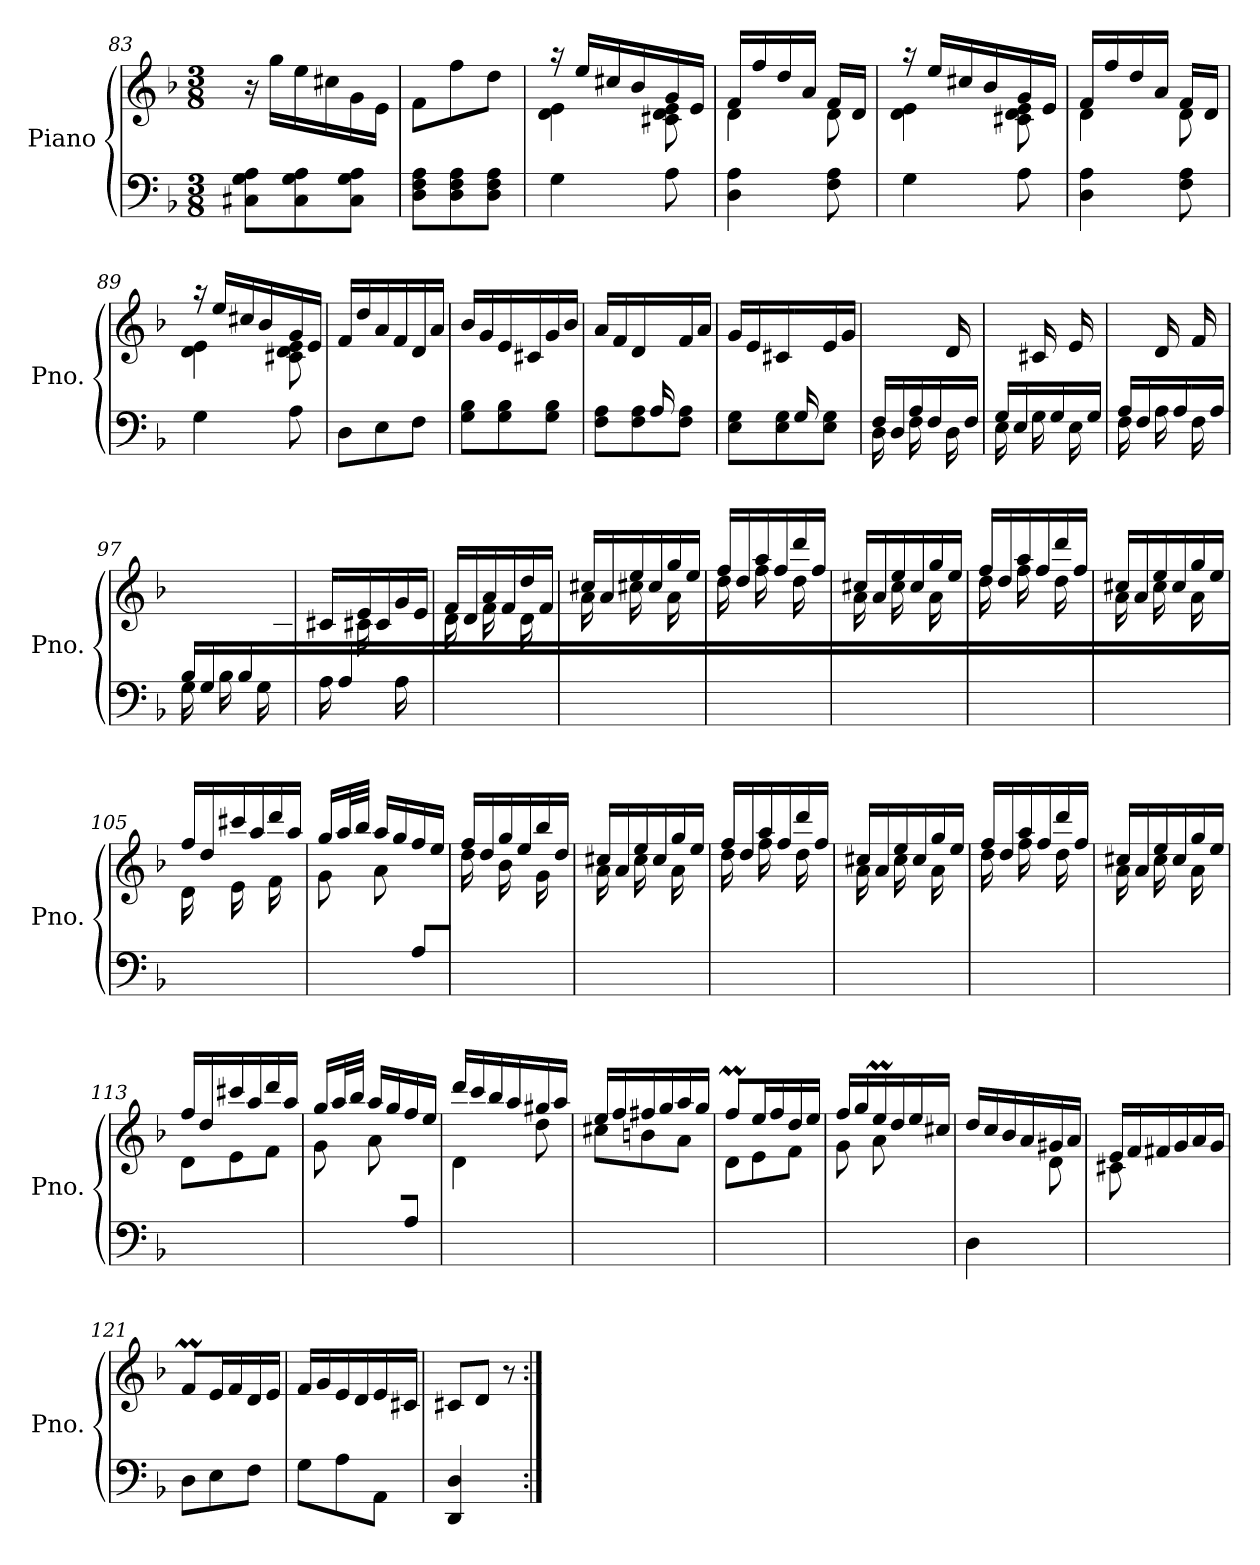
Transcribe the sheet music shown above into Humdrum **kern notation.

**kern	**kern
*part1	*part1
*staff2	*staff1
*I"Piano	*
*I'Pno.	*
*clefF4	*clefG2
*k[b-]	*k[b-]
*M3/8	*M3/8
=83	=83
8C#X\ 8G\ 8A\L	16r
.	16gg\LL
8C#\ 8G\ 8A\	16ee\
.	16cc#X\
8C#\ 8G\ 8A\J	16g\
.	16e\JJ
=84	=84
8D\ 8F\ 8A\L	8f\L
8D\ 8F\ 8A\	8ff\
8D\ 8F\ 8A\J	8dd\J
=85	=85
*	*^
4G\	16r	4d\ 4e\
.	16ee/LL	.
.	16cc#X/	.
.	16b-/	.
8A\	16g/	8c#X\ 8d\ 8e\
.	16e/JJ	.
=86	=86	=86
4D\ 4A\	16f/LL	4d\
.	16ff/	.
.	16dd/	.
.	16a/JJ	.
8F\ 8A\	16f/LL	8d\
.	16d/JJ	.
!!LO:LB:g=z	!!
=87	=87	=87
4G\	16r	4d\ 4e\
.	16ee/LL	.
.	16cc#X/	.
.	16b-/	.
8A\	16g/	8c#X\ 8d\ 8e\
.	16e/JJ	.
=88	=88	=88
4D\ 4A\	16f/LL	4d\
.	16ff/	.
.	16dd/	.
.	16a/JJ	.
8F\ 8A\	16f/LL	8d\
.	16d/JJ	.
=89	=89	=89
4G\	16r	4d\ 4e\
.	16ee/LL	.
.	16cc#X/	.
.	16b-/	.
8A\	16g/	8c#X\ 8d\ 8e\
.	16e/JJ	.
*	*v	*v
=90	=90
8D\L	16f/LL
.	16dd/
8E\	16a/
.	16f/
8F\J	16d/
.	16a/JJ
=91	=91
8G\ 8B-\L	16b-/LL
.	16g/
8G\ 8B-\	16e/
.	16c#X/
8G\ 8B-\J	16g/
.	16b-/JJ
!!LO:LB:g=z
=92	=92
*^	*
8.ryy	8F\ 8A\L	16a/LL
.	.	16f/
.	8F\ 8A\	16d/
16A/	.	16ryy
8ryy	8F\ 8A\J	16f/
.	.	16a/JJ
=93	=93	=93
8.ryy	8E\ 8G\L	16g/LL
.	.	16e/
.	8E\ 8G\	16c#X/
16G/	.	16ryy
8ryy	8E\ 8G\J	16e/
.	.	16g/JJ
=94	=94	=94
16F/LL	16D\	4ryy
16D/	16ryy	.
16A/	16F\	.
16F/	16ryy	.
16ryy	16D\	16d/
16F/JJ	16ryy	16ryy
=95	=95	=95
16G/LL	16E\	8ryy
16E/	16ryy	.
16ryy	16G\	16c#X/
16G/	16ryy	16ryy
16ryy	16E\	16e/
16G/JJ	16ryy	16ryy
=96	=96	=96
16A/LL	16F\	8ryy
16F/	16ryy	.
16ryy	16A\	16d/
16A/	16ryy	16ryy
16ryy	16F\	16f/
16A/JJ	16ryy	16ryy
=97	=97	=97
16B-/LL	16G\	8ryy
16G/	16ryy	.
16ryy	16B-\	16e/
16B-/	16ryy	16ryy
8ryy	16G\	16g/
.	16ryy	16B-/JJ
!!LO:PB:g=z
=98	=98	=98
*	*	*^
16ryy	16A\	16c#X/LL	8ryy
16A/	16ryy	16ryy	.
4ryy	16ryy	16e/	16c#X\
.	16ryy	16c#/	8.ryy
.	16A\	16g/	.
.	16ryy	16e/JJ	.
*v	*v	*	*
=99	=99	=99
16ryy	16f/LL	16d\
16ryy	16d/	16ryy
16ryy	16a/	16f\
16ryy	16f/	16ryy
16ryy	16dd/	16d\
16ryy	16f/JJ	16ryy
=100	=100	=100
16ryy	16cc#X/LL	16a\
16ryy	16a/	16ryy
16ryy	16ee/	16cc#X\
16ryy	16cc#/	16ryy
16ryy	16gg/	16a\
16ryy	16ee/JJ	16ryy
=101	=101	=101
16ryy	16ff/LL	16dd\
16ryy	16dd/	16ryy
16ryy	16aa/	16ff\
16ryy	16ff/	16ryy
16ryy	16ddd/	16dd\
16ryy	16ff/JJ	16ryy
=102	=102	=102
4.ryy	16cc#X/LL	16a\
.	16a/	16ryy
.	16ee/	16cc#\
.	16cc#/	16ryy
.	16gg/	16a\
.	16ee/JJ	16ryy
=103	=103	=103
4.ryy	16ff/LL	16dd\
.	16dd/	16ryy
.	16aa/	16ff\
.	16ff/	16ryy
.	16ddd/	16dd\
.	16ff/JJ	16ryy
!!LO:LB:g=z	!!
=104	=104	=104
4.ryy	16cc#X/LL	16a\
.	16a/	16ryy
.	16ee/	16cc#\
.	16cc#/	16ryy
.	16gg/	16a\
.	16ee/JJ	16ryy
=105	=105	=105
4.ryy	16ff/LL	16d\
.	16dd/	16ryy
.	16ccc#X/	16e\
.	16aa/	16ryy
.	16ddd/	16f\
.	16aa/JJ	16ryy
=106	=106	=106
*^	*	*
4ryy	4.ryy	16gg/LL	8g\L
.	.	32aa/L	.
.	.	32bb-/JJJ	.
.	.	16aa/LL	8a\
.	.	16gg/	.
8A/J	.	16ff/	8ryy
.	.	16ee/JJ	.
*v	*v	*	*
=107	=107	=107
4.ryy	16ff/LL	16dd\
.	16dd/	16ryy
.	16gg/	16b-\
.	16ee/	16ryy
.	16bb-/	16g\
.	16dd/JJ	16ryy
=108	=108	=108
4.ryy	16cc#X/LL	16a\
.	16a/	16ryy
.	16ee/	16cc#\
.	16cc#/	16ryy
.	16gg/	16a\
.	16ee/JJ	16ryy
!!LO:LB:g=z	!!
=109	=109	=109
4.ryy	16ff/LL	16dd\
.	16dd/	16ryy
.	16aa/	16ff\
.	16ff/	16ryy
.	16ddd/	16dd\
.	16ff/JJ	16ryy
=110	=110	=110
4.ryy	16cc#X/LL	16a\
.	16a/	16ryy
.	16ee/	16cc#\
.	16cc#/	16ryy
.	16gg/	16a\
.	16ee/JJ	16ryy
=111	=111	=111
4.ryy	16ff/LL	16dd\
.	16dd/	16ryy
.	16aa/	16ff\
.	16ff/	16ryy
.	16ddd/	16dd\
.	16ff/JJ	16ryy
=112	=112	=112
4.ryy	16cc#X/LL	16a\
.	16a/	16ryy
.	16ee/	16cc#\
.	16cc#/	16ryy
.	16gg/	16a\
.	16ee/JJ	16ryy
=113	=113	=113
4.ryy	16ff/LL	8d\L
.	16dd/	.
.	16ccc#X/	8e\
.	16aa/	.
.	16ddd/	8f\J
.	16aa/JJ	.
!!LO:LB:g=z	!!
=114	=114	=114
*^	*	*
4ryy	4.ryy	16gg/LL	8g\L
.	.	32aa/L	.
.	.	32bb-/JJJ	.
.	.	16aa/LL	8a\
.	.	16gg/	.
8A\J	.	16ff/	8ryy
.	.	16ee/JJ	.
*v	*v	*	*
=115	=115	=115
4.ryy	16ddd/LL	4d\
.	16ccc/	.
.	16bb-/	.
.	16aa/	.
.	16gg#X/	8dd\
.	16aa/JJ	.
=116	=116	=116
4.ryy	16ee/LL	8cc#X\L
.	16ff/	.
.	16ff#X/	8bn\
.	16gg/	.
.	16aa/	8a\J
.	16gg/JJ	.
=117	=117	=117
4.ryy	8ffM/L	8d\L
.	16ee/L	8e\
.	16ff/	.
.	16dd/	8f\J
.	16ee/JJ	.
=118	=118	=118
*^	*	*
4ryy	4.ryy	16ff/LL	8g\L
.	.	16gg/	.
.	.	16eem/	8a\
.	.	16dd/	.
8A\J	.	16ee/	8ryy
.	.	16cc#X/JJ	.
*v	*v	*	*
!!LO:LB:g=z	!!
=119	=119	=119
4D\	16dd/LL	4ryy
.	16cc/	.
.	16b-/	.
.	16a/	.
8ryy	16g#X/	8d\
.	16a/JJ	.
=120	=120	=120
8ryy	16e/LL	8c#X\L
.	16f/	.
8Bn\	16f#X/	4ryy
.	16g/	.
8A\J	16a/	.
.	16g/JJ	.
*	*v	*v
=121	=121
8D\L	8fM/L
8E\	16e/L
.	16f/
8F\J	16d/
.	16e/JJ
=122	=122
8G\L	16f/LL
.	16g/
8A\	16e/
.	16d/
8AA\J	16e/
.	16c#X/JJ
=123	=123
4DD/ 4D/	8c#X/L
.	8d/J
8ryy	8r
=:|!	=:|!
*-	*-
